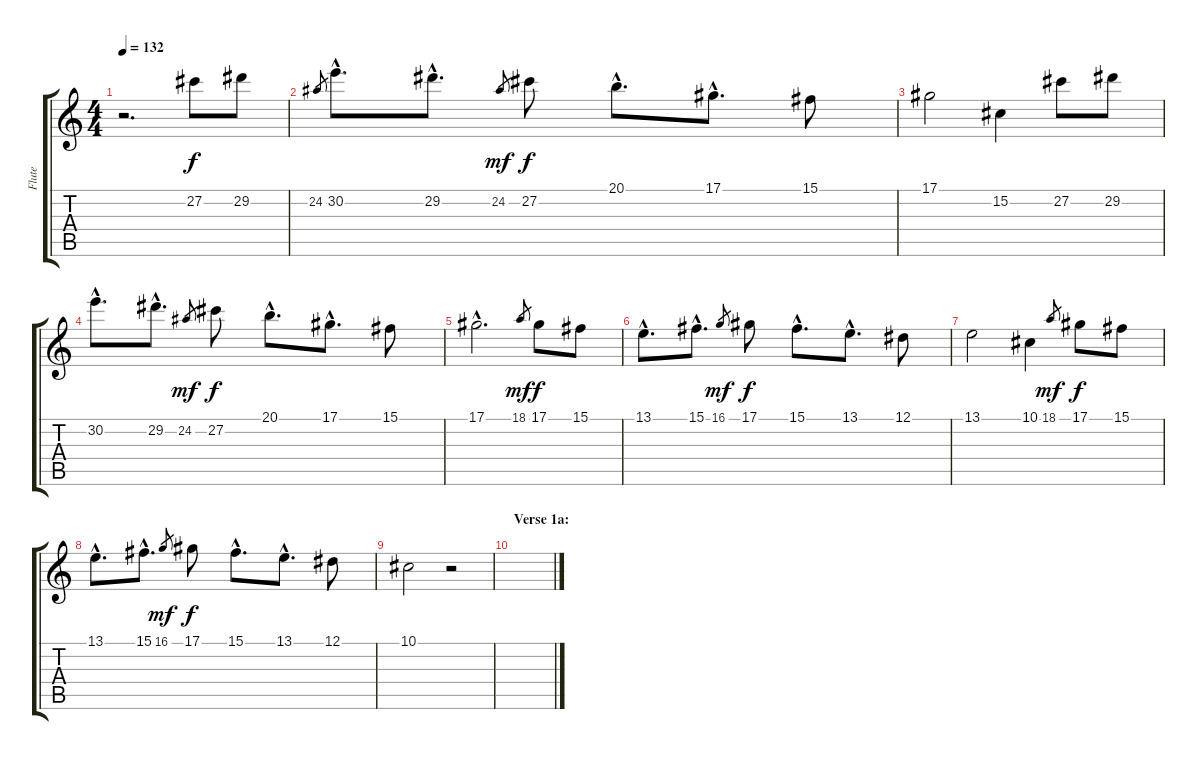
\track ("Flute" "Flute") {instrument flute}
\staff {score tabs}
\tuning (Eb4 Bb3 Gb3 Db3 Ab2 Eb2) {hide}
\ts (4 4)
\tempo 132
\clef g2
\ks c
r.2{d dy f} 27.2.8 29.2.8 |
24.2.8{gr} 30.2{hac}.8{d} 29.2{hac}.8{d} 24.2.8{gr dy mf} 27.2.8{dy f} 20.1{hac}.8{d} 17.1{hac}.8{d} 15.1.8 |
17.1.2 15.2.4 27.2.8 29.2.8 |
30.2{hac}.8{d} 29.2{hac}.8{d} 24.2.8{gr dy mf} 27.2.8{dy f} 20.1{hac}.8{d} 17.1{hac}.8{d} 15.1.8 |
17.1{hac}.2{d} 18.1.8{gr dy mf} 17.1.8{dy f} 15.1.8 |
13.1{hac}.8{d} 15.1{hac}.8{d} 16.1.8{gr dy mf} 17.1.8{dy f} 15.1{hac}.8{d} 13.1{hac}.8{d} 12.1.8 |
13.1.2 10.1.4 18.1.8{gr dy mf} 17.1.8{dy f} 15.1.8 |
13.1{hac}.8{d} 15.1{hac}.8{d} 16.1.8{gr dy mf} 17.1.8{dy f} 15.1{hac}.8{d} 13.1{hac}.8{d} 12.1.8 |
10.1.2 r.2 |
\section ("" "Verse 1a:")
